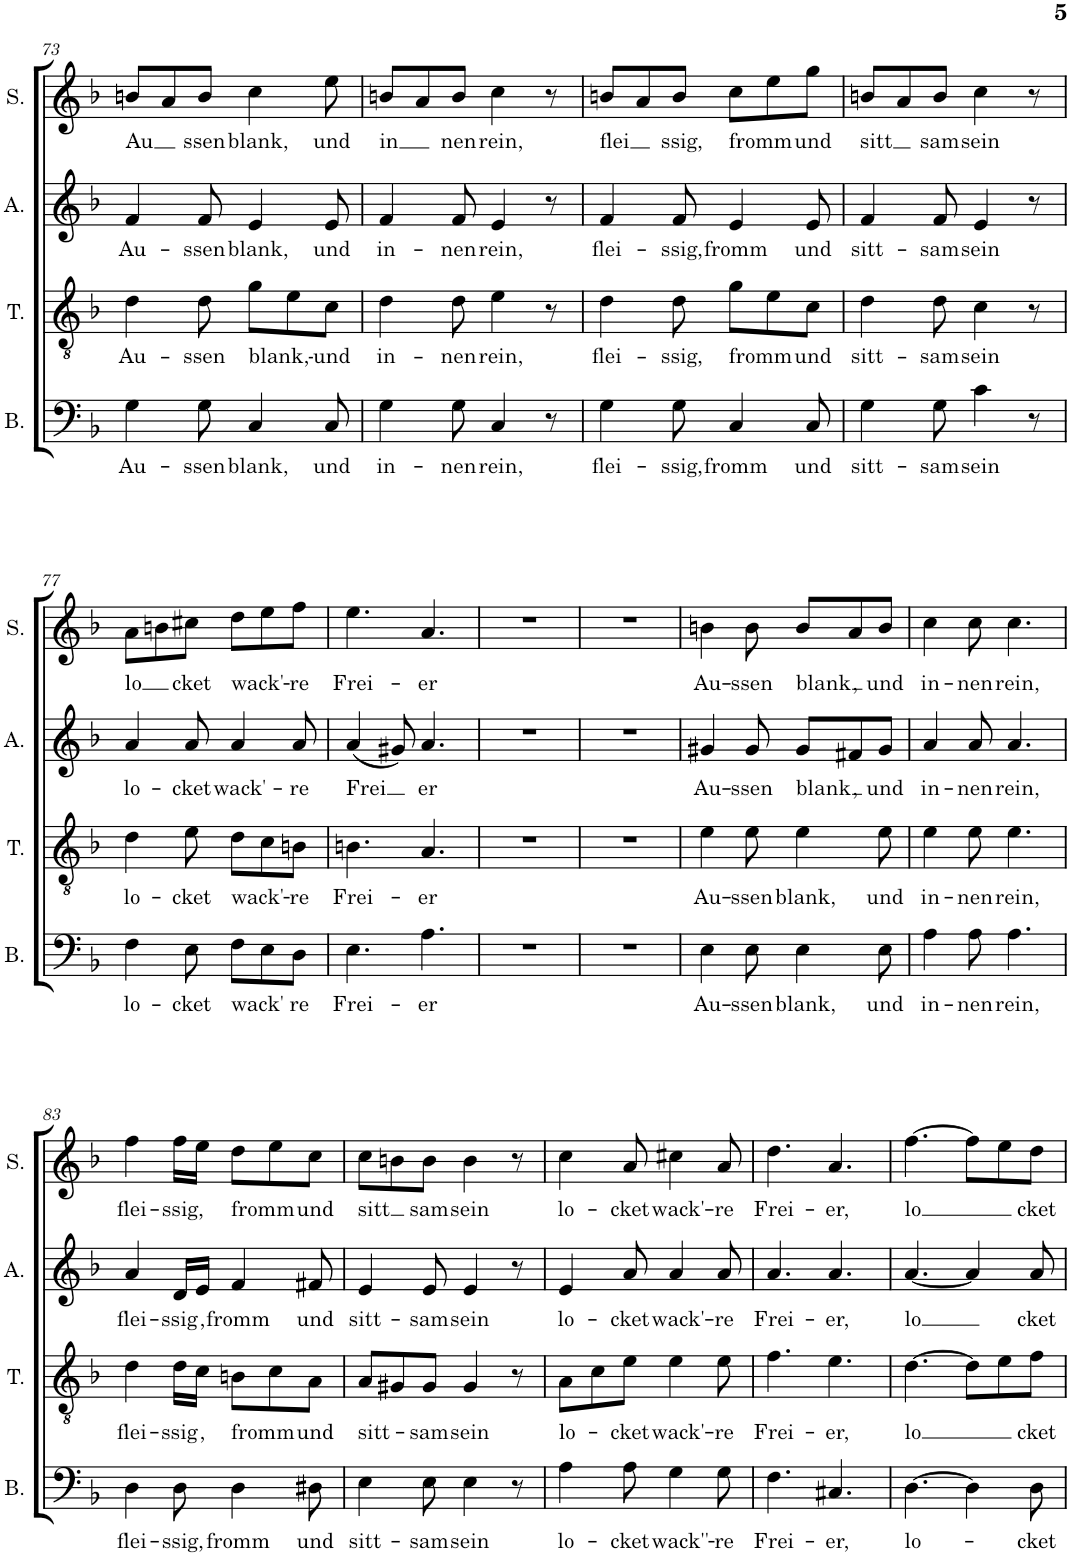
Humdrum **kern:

**kern	**text	**kern	**text	**kern	**text	**kern	**text
*part4	*part4	*part3	*part3	*part2	*part2	*part1	*part1
*staff4	*staff4	*staff3	*staff3	*staff2	*staff2	*staff1	*staff1
*I"Bass	*	*I"Tenor	*	*I"Alto	*	*I"Soprano	*
*I'B.	*	*I'T.	*	*I'A.	*	*I'S.	*
!!LO:PB:g=z
*clefF4	*	*clefGv2	*	*clefG2	*	*clefG2	*
*k[b-]	*	*k[b-]	*	*k[b-]	*	*k[b-]	*
*M6/8	*	*M6/8	*	*M6/8	*	*M6/8	*
=73	=73	=73	=73	=73	=73	=73	=73
!	!LO:LY:b	!	!LO:LY:b	!	!LO:LY:b	!	!LO:LY:b
4G\	Au-	4d\	Au-	4f/	Au-	8bn/L	Au
.	.	.	.	.	.	8a/	.
!	!LO:LY:b	!	!LO:LY:b	!	!LO:LY:b	!	!LO:LY:b
8G\	-ssen	8d\	-ssen	8f/	-ssen	8b/J	ssen
!	!LO:LY:b	!	!LO:LY:b	!	!LO:LY:b	!	!LO:LY:b
4C/	blank,	8g\L	blank,-	4e/	blank,	4cc\	blank,
.	.	8e\	.	.	.	.	.
!	!LO:LY:b	!	!LO:LY:b	!	!LO:LY:b	!	!LO:LY:b
8C/	und	8c\J	-und	8e/	und	8ee\	und
=74	=74	=74	=74	=74	=74	=74	=74
!	!LO:LY:b	!	!LO:LY:b	!	!LO:LY:b	!	!LO:LY:b
4G\	in-	4d\	in-	4f/	in-	8bn/L	in
.	.	.	.	.	.	8a/	.
!	!LO:LY:b	!	!LO:LY:b	!	!LO:LY:b	!	!LO:LY:b
8G\	-nen	8d\	-nen	8f/	-nen	8b/J	nen
!	!LO:LY:b	!	!LO:LY:b	!	!LO:LY:b	!	!LO:LY:b
4C/	rein,	4e\	rein,	4e/	rein,	4cc\	rein,
8r	.	8r	.	8r	.	8r	.
=75	=75	=75	=75	=75	=75	=75	=75
!	!LO:LY:b	!	!LO:LY:b	!	!LO:LY:b	!	!LO:LY:b
4G\	flei-	4d\	flei-	4f/	flei-	8bn/L	flei
.	.	.	.	.	.	8a/	.
!	!LO:LY:b	!	!LO:LY:b	!	!LO:LY:b	!	!LO:LY:b
8G\	-ssig,	8d\	-ssig,	8f/	-ssig,	8b/J	ssig,
!	!LO:LY:b	!	!LO:LY:b	!	!LO:LY:b	!	!LO:LY:b
4C/	fromm	8g\L	fromm	4e/	fromm	8cc\L	fromm
.	.	8e\	.	.	.	8ee\	.
!	!LO:LY:b	!	!LO:LY:b	!	!LO:LY:b	!	!LO:LY:b
8C/	und	8c\J	und	8e/	und	8gg\J	und
=76	=76	=76	=76	=76	=76	=76	=76
!	!LO:LY:b	!	!LO:LY:b	!	!LO:LY:b	!	!LO:LY:b
4G\	sitt-	4d\	sitt-	4f/	sitt-	8bn/L	sitt
.	.	.	.	.	.	8a/	.
!	!LO:LY:b	!	!LO:LY:b	!	!LO:LY:b	!	!LO:LY:b
8G\	-sam	8d\	-sam	8f/	-sam	8b/J	sam
!	!LO:LY:b	!	!LO:LY:b	!	!LO:LY:b	!	!LO:LY:b
4c\	sein	4c\	sein	4e/	sein	4cc\	sein
8r	.	8r	.	8r	.	8r	.
!!LO:LB:g=z
=77	=77	=77	=77	=77	=77	=77	=77
!	!LO:LY:b	!	!LO:LY:b	!	!LO:LY:b	!	!LO:LY:b
4F\	lo-	4d\	lo-	4a/	lo-	8a\L	lo
.	.	.	.	.	.	8bn\	.
!	!LO:LY:b	!	!LO:LY:b	!	!LO:LY:b	!	!LO:LY:b
8E\	-cket	8e\	-cket	8a/	-cket	8cc#X\J	cket
!	!LO:LY:b	!	!LO:LY:b	!	!LO:LY:b	!	!LO:LY:b
8F\L	wack'	8d\L	-wack'-	4a/	wack'-	8dd\L	wack'-
8E\	.	8c\	.	.	.	8ee\	.
!	!LO:LY:b	!	!LO:LY:b	!	!LO:LY:b	!	!LO:LY:b
8D\J	re	8Bn\J	-re	8a/	-re	8ff\J	-re
=78	=78	=78	=78	=78	=78	=78	=78
!	!LO:LY:b	!	!LO:LY:b	!	!LO:LY:b	!	!LO:LY:b
4.E\	Frei-	4.Bn\	Frei-	(4a/	Frei	4.ee\	Frei-
.	.	.	.	8g#X/)	.	.	.
!	!LO:LY:b	!	!LO:LY:b	!	!LO:LY:b	!	!LO:LY:b
4.A\	-er	4.A/	-er	4.a/	er	4.a/	-er
=79	=79	=79	=79	=79	=79	=79	=79
2.r	.	2.r	.	2.r	.	2.r	.
=80	=80	=80	=80	=80	=80	=80	=80
2.r	.	2.r	.	2.r	.	2.r	.
=81	=81	=81	=81	=81	=81	=81	=81
!	!LO:LY:b	!	!LO:LY:b	!	!LO:LY:b	!	!LO:LY:b
4E\	Au-	4e\	Au-	4g#X/	Au-	4bn\	Au-
!	!LO:LY:b	!	!LO:LY:b	!	!LO:LY:b	!	!LO:LY:b
8E\	-ssen	8e\	-ssen	8g#/	-ssen	8b\	-ssen
!	!LO:LY:b	!	!LO:LY:b	!	!LO:LY:b	!	!LO:LY:b
4E\	blank,	4e\	blank,	8g#/L	blank	8b/L	blank
!	!	!	!	!	!LO:LY:b	!	!LO:LY:b
.	.	.	.	8f#X/	,	8a/	,
!	!LO:LY:b	!	!LO:LY:b	!	!LO:LY:b	!	!LO:LY:b
8E\	und	8e\	und	8g#/J	und	8b/J	und
=82	=82	=82	=82	=82	=82	=82	=82
!	!LO:LY:b	!	!LO:LY:b	!	!LO:LY:b	!	!LO:LY:b
4A\	in-	4e\	in-	4a/	in-	4cc\	in-
!	!LO:LY:b	!	!LO:LY:b	!	!LO:LY:b	!	!LO:LY:b
8A\	-nen	8e\	-nen	8a/	-nen	8cc\	-nen
!	!LO:LY:b	!	!LO:LY:b	!	!LO:LY:b	!	!LO:LY:b
4.A\	rein,	4.e\	rein,	4.a/	rein,	4.cc\	rein,
!!LO:LB:g=z
=83	=83	=83	=83	=83	=83	=83	=83
!	!LO:LY:b	!	!LO:LY:b	!	!LO:LY:b	!	!LO:LY:b
4D\	flei-	4d\	flei-	4a/	flei-	4ff\	flei-
!	!LO:LY:b	!	!LO:LY:b	!	!LO:LY:b	!	!LO:LY:b
8D\	-ssig,	16d\LL	-ssig	16d/LL	-ssig	16ff\LL	-ssig,
!	!	!	!LO:LY:b	!	!LO:LY:b	!	!
.	.	16c\JJ	,	16e/JJ	,	16ee\JJ	.
!	!LO:LY:b	!	!LO:LY:b	!	!LO:LY:b	!	!LO:LY:b
4D\	fromm	8Bn\L	fromm	4f/	fromm	8dd\L	fromm
.	.	8c\	.	.	.	8ee\	.
!	!LO:LY:b	!	!LO:LY:b	!	!LO:LY:b	!	!LO:LY:b
8D#X\	und	8A\J	und	8f#X/	und	8cc\J	und
=84	=84	=84	=84	=84	=84	=84	=84
!	!LO:LY:b	!	!LO:LY:b	!	!LO:LY:b	!	!LO:LY:b
4E\	sitt-	8A/L	-sitt-	4e/	sitt-	8cc\L	sitt
.	.	8G#X/	.	.	.	8bn\	.
!	!LO:LY:b	!	!LO:LY:b	!	!LO:LY:b	!	!LO:LY:b
8E\	-sam	8G#/J	-sam	8e/	-sam	8b\J	sam
!	!LO:LY:b	!	!LO:LY:b	!	!LO:LY:b	!	!LO:LY:b
4E\	sein	4G#/	sein	4e/	sein	4b\	sein
8r	.	8r	.	8r	.	8r	.
=85	=85	=85	=85	=85	=85	=85	=85
!	!LO:LY:b	!	!LO:LY:b	!	!LO:LY:b	!	!LO:LY:b
4A\	lo-	8A\L	lo-	4e/	lo-	4cc\	lo-
.	.	8c\	.	.	.	.	.
!	!LO:LY:b	!	!LO:LY:b	!	!LO:LY:b	!	!LO:LY:b
8A\	-cket	8e\J	-cket	8a/	-cket	8a/	-cket
!	!LO:LY:b	!	!LO:LY:b	!	!LO:LY:b	!	!LO:LY:b
4G\	wack''-	4e\	wack'-	4a/	wack'-	4cc#X\	wack'-
!	!LO:LY:b	!	!LO:LY:b	!	!LO:LY:b	!	!LO:LY:b
8G\	-re	8e\	-re	8a/	-re	8a/	-re
=86	=86	=86	=86	=86	=86	=86	=86
!	!LO:LY:b	!	!LO:LY:b	!	!LO:LY:b	!	!LO:LY:b
4.F\	Frei-	4.f\	Frei-	4.a/	Frei-	4.dd\	Frei-
!	!LO:LY:b	!	!LO:LY:b	!	!LO:LY:b	!	!LO:LY:b
4.C#X/	-er,	4.e\	-er,	4.a/	-er,	4.a/	-er,
=87	=87	=87	=87	=87	=87	=87	=87
!	!LO:LY:b	!	!LO:LY:b	!	!LO:LY:b	!	!LO:LY:b
[4.D\	lo-	[4.d\	lo	[4.a/	lo	[4.ff\	lo
4D\]	.	8d\L]	.	4a/]	.	8ff\L]	.
.	.	8e\	.	.	.	8ee\	.
!	!LO:LY:b	!	!LO:LY:b	!	!LO:LY:b	!	!LO:LY:b
8D\	-cket	8f\J	cket	8a/	cket	8dd\J	cket
=	=	=	=	=	=	=	=
*-	*-	*-	*-	*-	*-	*-	*-
